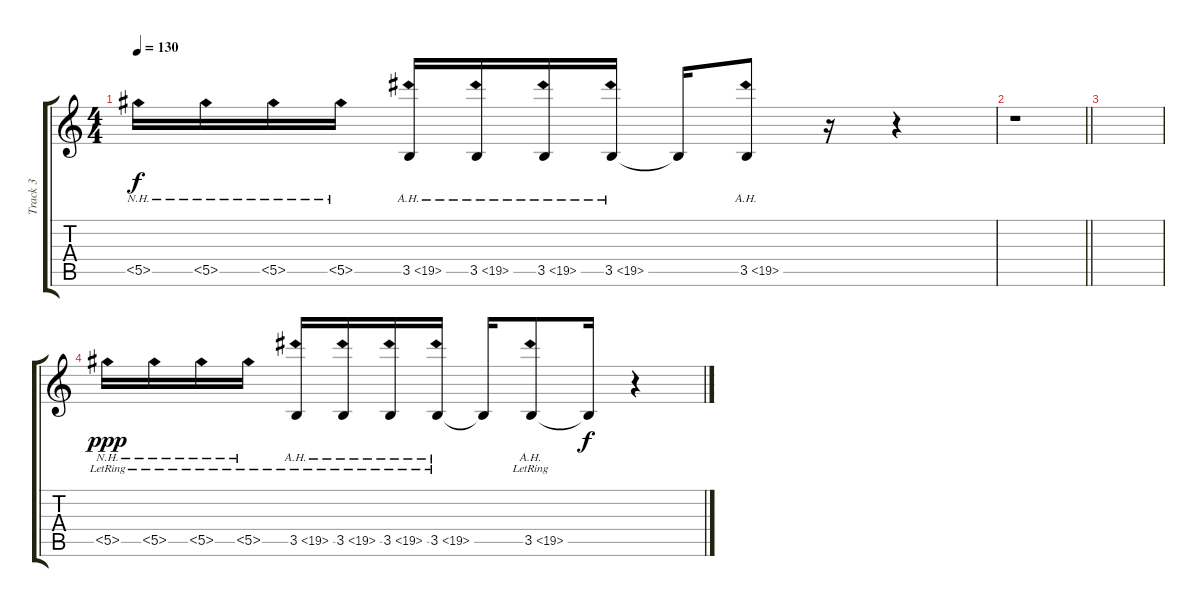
\track ("Track 3" "Track 3") {instrument overdrivenguitar}
\staff {score tabs}
\tuning (Eb4 Bb3 Gb3 Db3 Ab2 Eb2) {hide}
\ts (4 4)
\tempo 130
\clef g2
\ks c
5.5{nh}.16{dy f} 5.5{nh}.16 5.5{nh}.16 5.5{nh}.16 3.5{ah 16}.16 3.5{ah 16}.16 3.5{ah 16}.16 3.5{ah 16}.16 3.5{t}.16 3.5{ah 16}.8 r.16 r.4 |
\barLineRight lightlight
r.1 |
|
5.5{nh lr}.16{dy ppp} 5.5{nh lr}.16 5.5{nh lr}.16 5.5{nh lr}.16 3.5{ah 16 lr}.16 3.5{ah 16 lr}.16 3.5{ah 16 lr}.16 3.5{ah 16 lr}.16 3.5{t}.16 3.5{ah 16 lr}.8 3.5{t}.16{dy f} r.4
